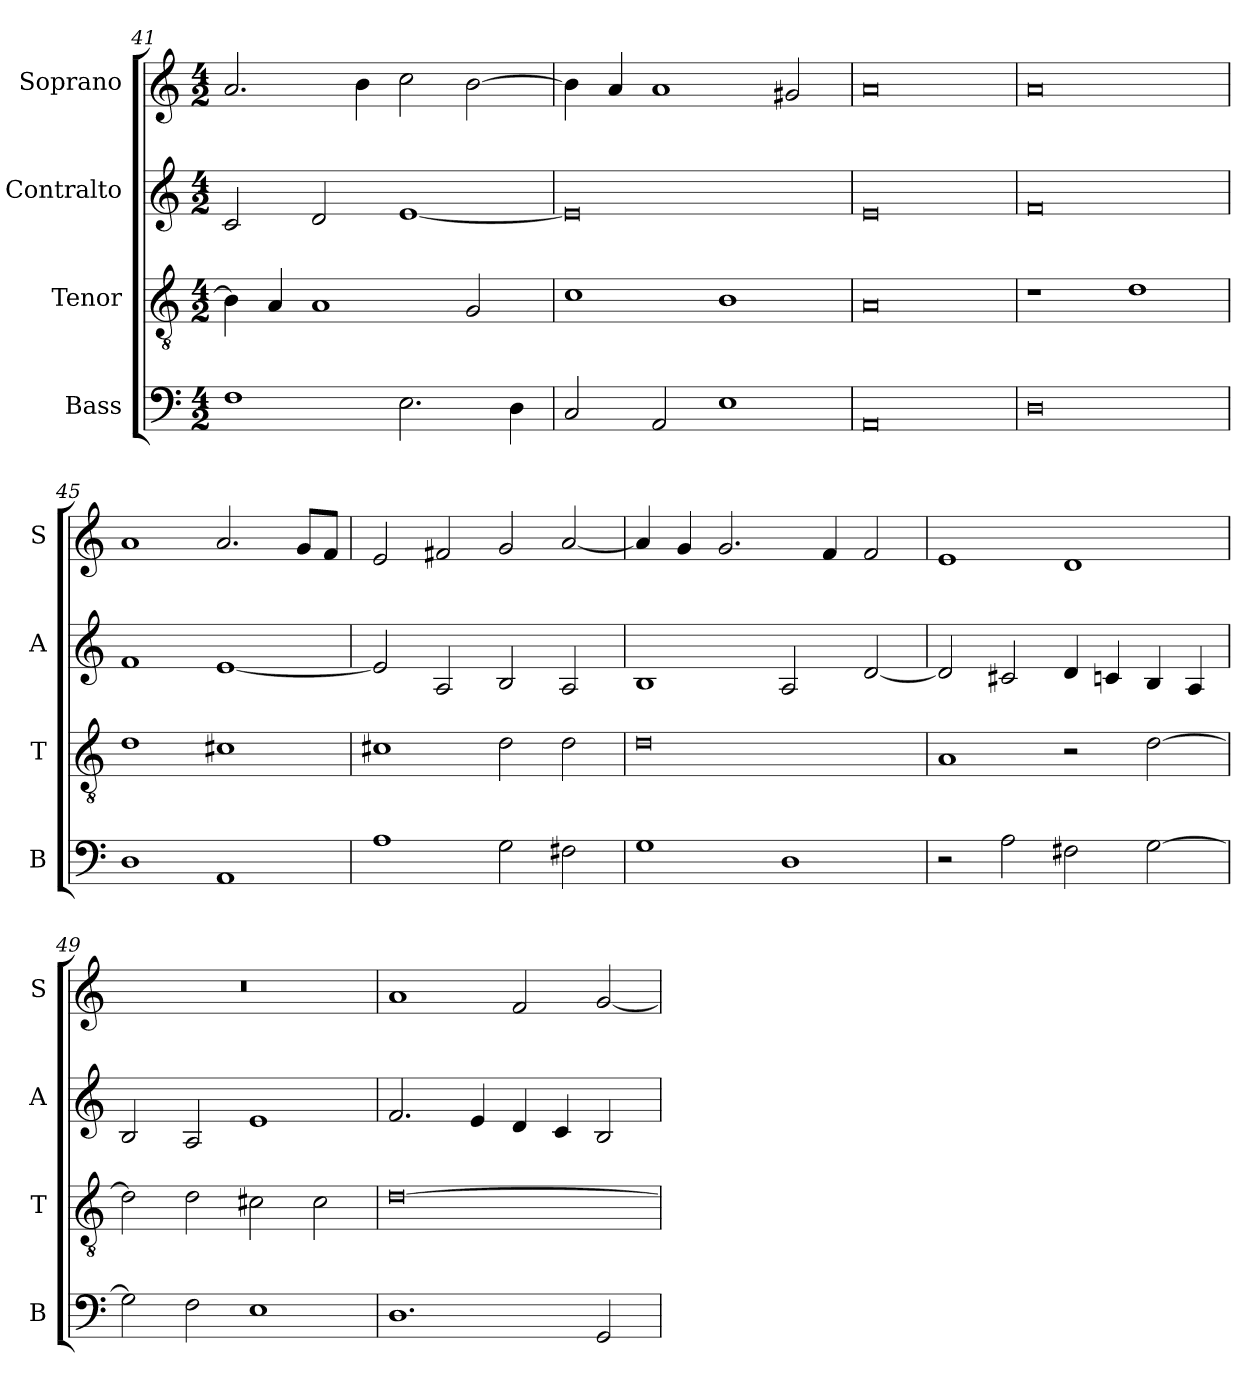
**kern	**kern	**kern	**kern
*part4	*part3	*part2	*part1
*staff4	*staff3	*staff2	*staff1
*I"Bass	*I"Tenor	*I"Contralto	*I"Soprano
*I'B	*I'T	*I'A	*I'S
*clefF4	*clefGv2	*clefG2	*clefG2
*k[]	*k[]	*k[]	*k[]
*D:dor	*D:dor	*D:dor	*D:dor
*M4/2	*M4/2	*M4/2	*M4/2
=41	=41	=41	=41
1F	4B]	2c	2.a
.	4A	.	.
.	1A	2d	.
.	.	.	4b
2.E	.	[1e	2cc
.	2G	.	[2b
4D	.	.	.
=42	=42	=42	=42
2C	1c	0e]	4b]
.	.	.	4a
2AA	.	.	1a
1E	1B	.	.
.	.	.	2g#X
=43	=43	=43	=43
0AA	0A	0e	0a
=44	=44	=44	=44
0D	1r	0f	0a
.	1d	.	.
=45	=45	=45	=45
1D	1d	1f	1a
1AA	1c#X	[1e	2.a
.	.	.	8g/L
.	.	.	8f/J
=46	=46	=46	=46
1A	1c#X	2e]	2e
.	.	2A	2f#X
2G	2d	2B	2g
2F#X	2d	2A	[2a
=47	=47	=47	=47
1G	0d	1B	4a]
.	.	.	4g
.	.	.	2.g
1D	.	2A	.
.	.	.	4f
.	.	[2d	2f
=48	=48	=48	=48
2r	1A	2d]	1e
2A	.	2c#X	.
2F#X	2r	4d	1d
.	.	4cn	.
[2G	[2d	4B	.
.	.	4A	.
=49	=49	=49	=49
2G]	2d]	2B	0r
2F	2d	2A	.
1E	2c#X	1e	.
.	2c#	.	.
=50	=50	=50	=50
1.D	[0d	2.f	1a
.	.	4e	.
.	.	4d	2f
.	.	4c	.
2GG	.	2B	[2g
=	=	=	=
*-	*-	*-	*-
